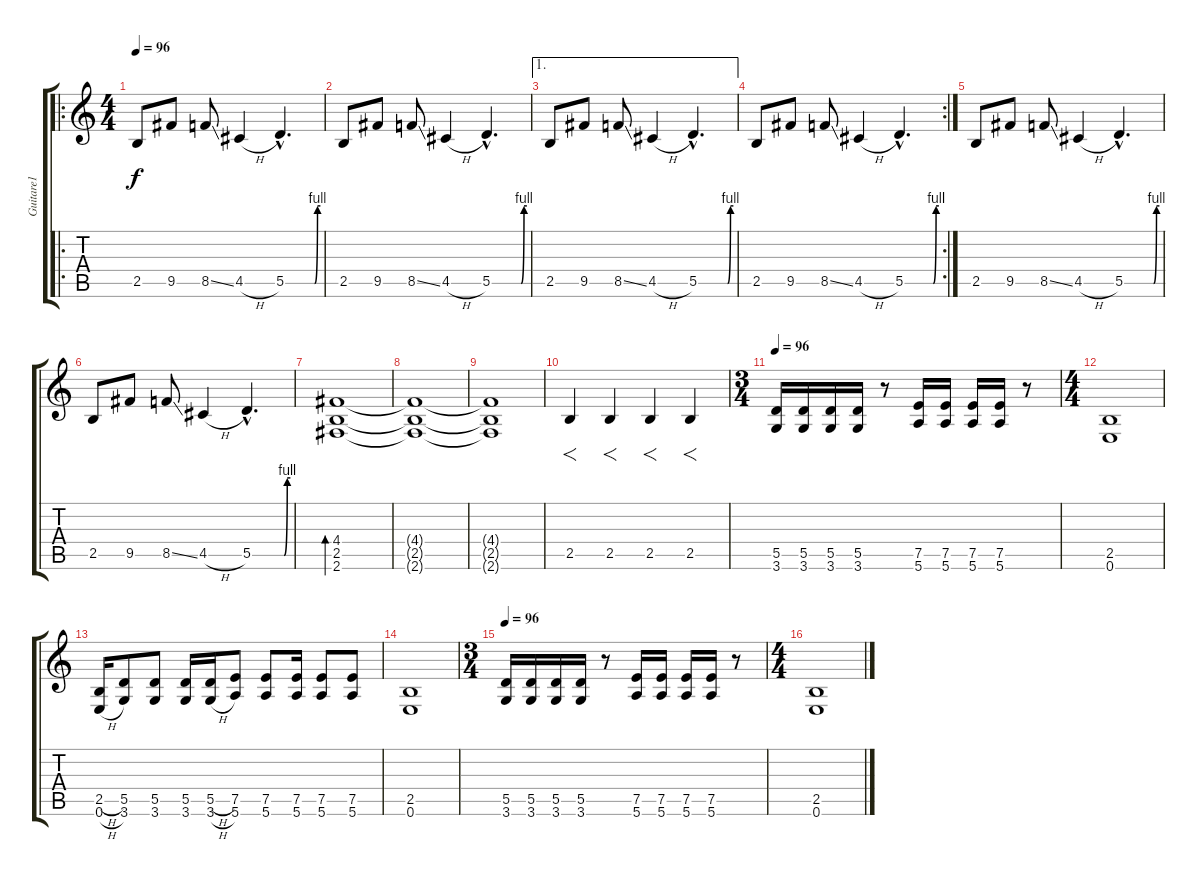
\track ("Guitare1" "Guitare1") {instrument distortionguitar}
\staff {score tabs}
\tuning (E4 B3 G3 D3 A2 E2) {hide}
\ro
\ts (4 4)
\tempo 96
\clef g2
\ks c
2.5.8{dy f} 9.5.8 8.5{ss}.8 4.5{h}.4 5.5{be (custom 0 0 50 0 55 4 60 4) hac}.4{d} |
2.5.8 9.5.8 8.5{ss}.8 4.5{h}.4 5.5{be (custom 0 0 50 0 55 4 60 4) hac}.4{d} |
\ae 1
2.5.8 9.5.8 8.5{ss}.8 4.5{h}.4 5.5{be (custom 0 0 50 0 55 4 60 4) hac}.4{d} |
\rc 2
2.5.8 9.5.8 8.5{ss}.8 4.5{h}.4 5.5{be (custom 0 0 50 0 55 4 60 4) hac}.4{d} |
2.5.8 9.5.8 8.5{ss}.8 4.5{h}.4 5.5{be (custom 0 0 50 0 55 4 60 4) hac}.4{d} |
2.5.8 9.5.8 8.5{ss}.8 4.5{h}.4 5.5{be (custom 0 0 50 0 55 4 60 4) hac}.4{d} |
(4.4 2.5 2.6).1{bd 60 volume 10} |
(4.4{t} 2.5{t} 2.6{t}).1{volume 11} |
(4.4{t} 2.5{t} 2.6{t}).1{volume 9} |
2.5.4{f} 2.5.4{f} 2.5.4{f} 2.5.4{f} |
\ts (3 4)
\tempo 96
(5.5 3.6).16{volume 13} (5.5 3.6).16 (5.5 3.6).16 (5.5 3.6).16 r.8 (7.5 5.6).16 (7.5 5.6).16 (7.5 5.6).16 (7.5 5.6).16 r.8 |
\ts (4 4)
(2.5 0.6).1 |
(2.5{h} 0.6{h}).16 (5.5 3.6).8 (5.5 3.6).8 (5.5 3.6).16 (5.5{h} 3.6{h}).16 (7.5 5.6).8 (7.5 5.6).8 (7.5 5.6).16 (7.5 5.6).8 (7.5 5.6).8 |
(2.5 0.6).1 |
\ts (3 4)
\tempo 96
(5.5 3.6).16{volume 13} (5.5 3.6).16 (5.5 3.6).16 (5.5 3.6).16 r.8 (7.5 5.6).16 (7.5 5.6).16 (7.5 5.6).16 (7.5 5.6).16 r.8 |
\ts (4 4)
(2.5 0.6).1
